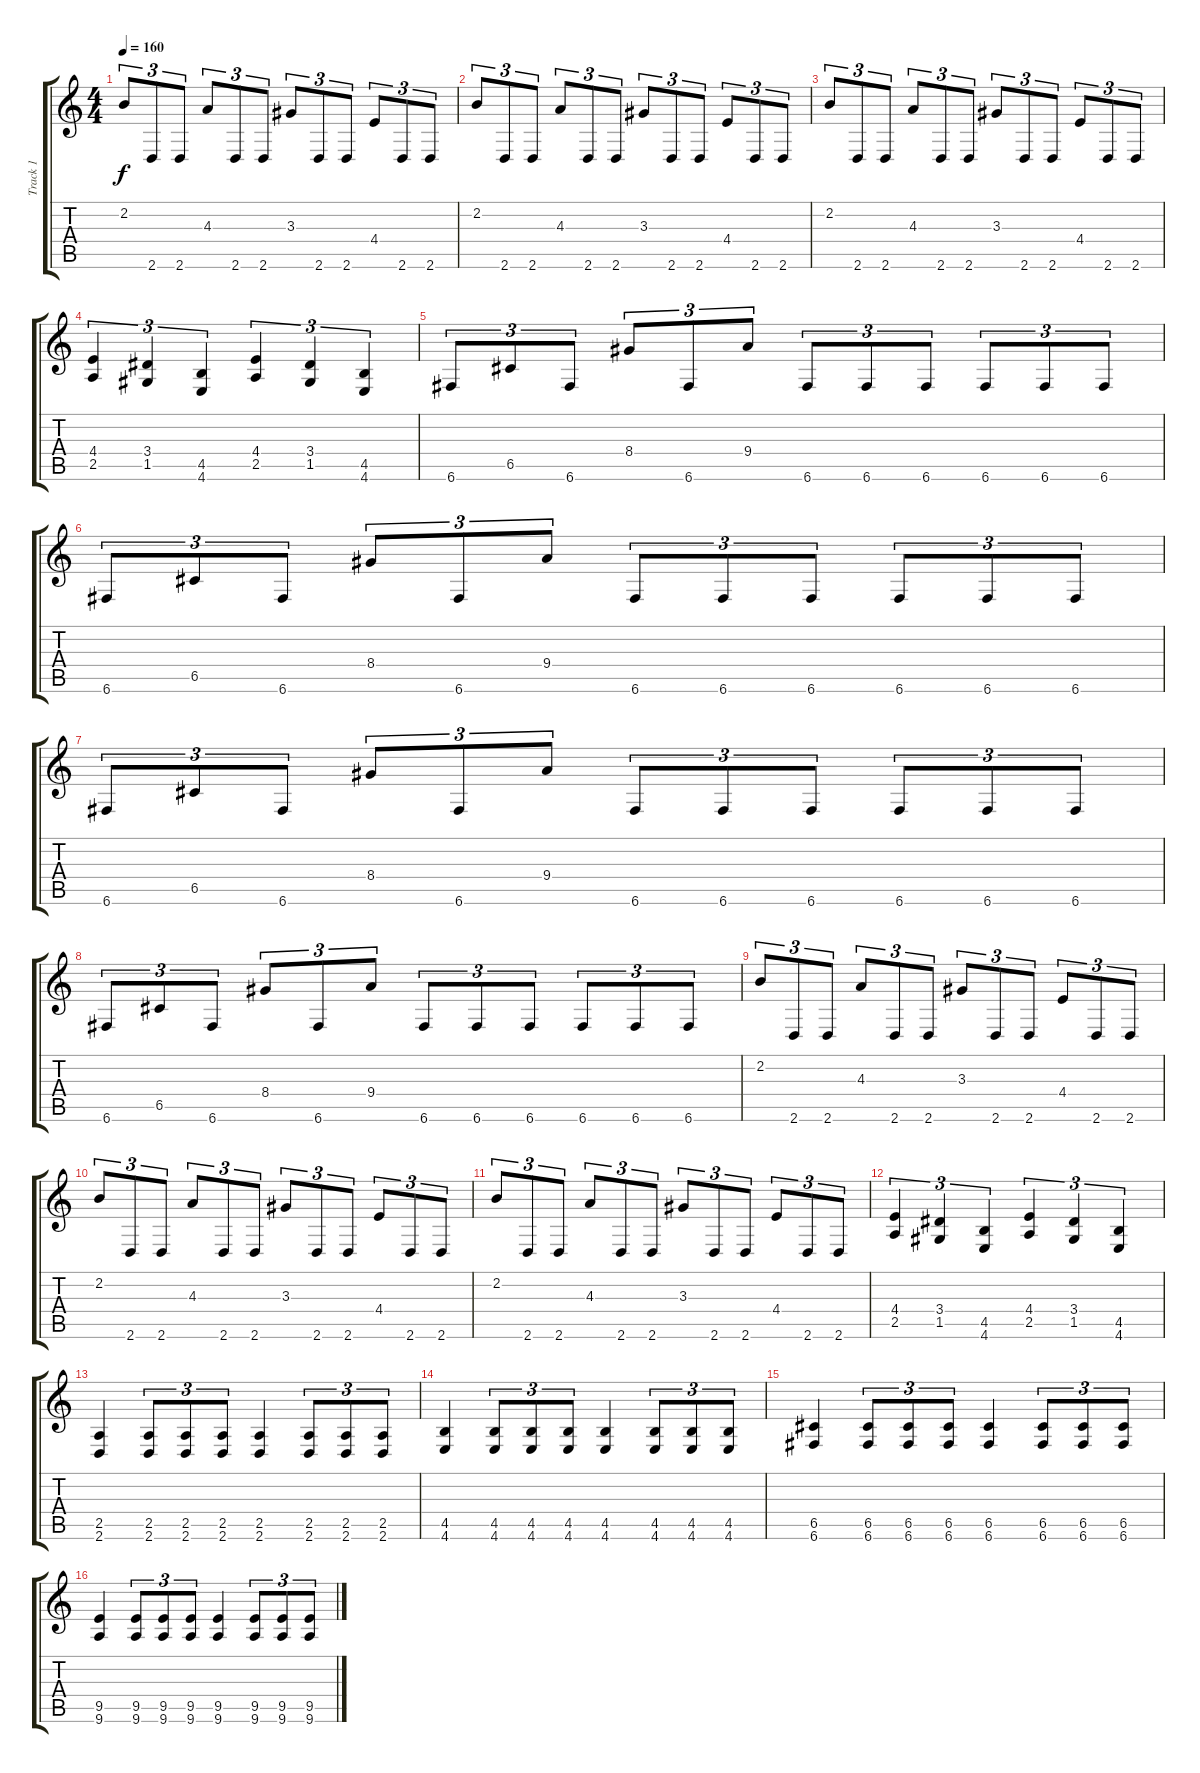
\track ("Track 1" "Track 1") {instrument distortionguitar}
\staff {score tabs}
\tuning (D4 A3 F3 C3 G2 C2) {hide}
\ts (4 4)
\tempo 160
\clef g2
\ks c
2.2.8{tu (3 2) dy f} 2.6.8{tu (3 2)} 2.6.8{tu (3 2)} 4.3.8{tu (3 2)} 2.6.8{tu (3 2)} 2.6.8{tu (3 2)} 3.3.8{tu (3 2)} 2.6.8{tu (3 2)} 2.6.8{tu (3 2)} 4.4.8{tu (3 2)} 2.6.8{tu (3 2)} 2.6.8{tu (3 2)} |
2.2.8{tu (3 2)} 2.6.8{tu (3 2)} 2.6.8{tu (3 2)} 4.3.8{tu (3 2)} 2.6.8{tu (3 2)} 2.6.8{tu (3 2)} 3.3.8{tu (3 2)} 2.6.8{tu (3 2)} 2.6.8{tu (3 2)} 4.4.8{tu (3 2)} 2.6.8{tu (3 2)} 2.6.8{tu (3 2)} |
2.2.8{tu (3 2)} 2.6.8{tu (3 2)} 2.6.8{tu (3 2)} 4.3.8{tu (3 2)} 2.6.8{tu (3 2)} 2.6.8{tu (3 2)} 3.3.8{tu (3 2)} 2.6.8{tu (3 2)} 2.6.8{tu (3 2)} 4.4.8{tu (3 2)} 2.6.8{tu (3 2)} 2.6.8{tu (3 2)} |
(4.4 2.5).4{tu (3 2)} (3.4 1.5).4{tu (3 2)} (4.5 4.6).4{tu (3 2)} (4.4 2.5).4{tu (3 2)} (3.4 1.5).4{tu (3 2)} (4.5 4.6).4{tu (3 2)} |
6.6.8{tu (3 2)} 6.5.8{tu (3 2)} 6.6.8{tu (3 2)} 8.4.8{tu (3 2)} 6.6.8{tu (3 2)} 9.4.8{tu (3 2)} 6.6.8{tu (3 2)} 6.6.8{tu (3 2)} 6.6.8{tu (3 2)} 6.6.8{tu (3 2)} 6.6.8{tu (3 2)} 6.6.8{tu (3 2)} |
6.6.8{tu (3 2)} 6.5.8{tu (3 2)} 6.6.8{tu (3 2)} 8.4.8{tu (3 2)} 6.6.8{tu (3 2)} 9.4.8{tu (3 2)} 6.6.8{tu (3 2)} 6.6.8{tu (3 2)} 6.6.8{tu (3 2)} 6.6.8{tu (3 2)} 6.6.8{tu (3 2)} 6.6.8{tu (3 2)} |
6.6.8{tu (3 2)} 6.5.8{tu (3 2)} 6.6.8{tu (3 2)} 8.4.8{tu (3 2)} 6.6.8{tu (3 2)} 9.4.8{tu (3 2)} 6.6.8{tu (3 2)} 6.6.8{tu (3 2)} 6.6.8{tu (3 2)} 6.6.8{tu (3 2)} 6.6.8{tu (3 2)} 6.6.8{tu (3 2)} |
6.6.8{tu (3 2)} 6.5.8{tu (3 2)} 6.6.8{tu (3 2)} 8.4.8{tu (3 2)} 6.6.8{tu (3 2)} 9.4.8{tu (3 2)} 6.6.8{tu (3 2)} 6.6.8{tu (3 2)} 6.6.8{tu (3 2)} 6.6.8{tu (3 2)} 6.6.8{tu (3 2)} 6.6.8{tu (3 2)} |
2.2.8{tu (3 2)} 2.6.8{tu (3 2)} 2.6.8{tu (3 2)} 4.3.8{tu (3 2)} 2.6.8{tu (3 2)} 2.6.8{tu (3 2)} 3.3.8{tu (3 2)} 2.6.8{tu (3 2)} 2.6.8{tu (3 2)} 4.4.8{tu (3 2)} 2.6.8{tu (3 2)} 2.6.8{tu (3 2)} |
2.2.8{tu (3 2)} 2.6.8{tu (3 2)} 2.6.8{tu (3 2)} 4.3.8{tu (3 2)} 2.6.8{tu (3 2)} 2.6.8{tu (3 2)} 3.3.8{tu (3 2)} 2.6.8{tu (3 2)} 2.6.8{tu (3 2)} 4.4.8{tu (3 2)} 2.6.8{tu (3 2)} 2.6.8{tu (3 2)} |
2.2.8{tu (3 2)} 2.6.8{tu (3 2)} 2.6.8{tu (3 2)} 4.3.8{tu (3 2)} 2.6.8{tu (3 2)} 2.6.8{tu (3 2)} 3.3.8{tu (3 2)} 2.6.8{tu (3 2)} 2.6.8{tu (3 2)} 4.4.8{tu (3 2)} 2.6.8{tu (3 2)} 2.6.8{tu (3 2)} |
(4.4 2.5).4{tu (3 2)} (3.4 1.5).4{tu (3 2)} (4.5 4.6).4{tu (3 2)} (4.4 2.5).4{tu (3 2)} (3.4 1.5).4{tu (3 2)} (4.5 4.6).4{tu (3 2)} |
(2.5 2.6).4 (2.5 2.6).8{tu (3 2)} (2.5 2.6).8{tu (3 2)} (2.5 2.6).8{tu (3 2)} (2.5 2.6).4 (2.5 2.6).8{tu (3 2)} (2.5 2.6).8{tu (3 2)} (2.5 2.6).8{tu (3 2)} |
(4.5 4.6).4 (4.5 4.6).8{tu (3 2)} (4.5 4.6).8{tu (3 2)} (4.5 4.6).8{tu (3 2)} (4.5 4.6).4 (4.5 4.6).8{tu (3 2)} (4.5 4.6).8{tu (3 2)} (4.5 4.6).8{tu (3 2)} |
(6.5 6.6).4 (6.5 6.6).8{tu (3 2)} (6.5 6.6).8{tu (3 2)} (6.5 6.6).8{tu (3 2)} (6.5 6.6).4 (6.5 6.6).8{tu (3 2)} (6.5 6.6).8{tu (3 2)} (6.5 6.6).8{tu (3 2)} |
(9.5 9.6).4 (9.5 9.6).8{tu (3 2)} (9.5 9.6).8{tu (3 2)} (9.5 9.6).8{tu (3 2)} (9.5 9.6).4 (9.5 9.6).8{tu (3 2)} (9.5 9.6).8{tu (3 2)} (9.5 9.6).8{tu (3 2)}
